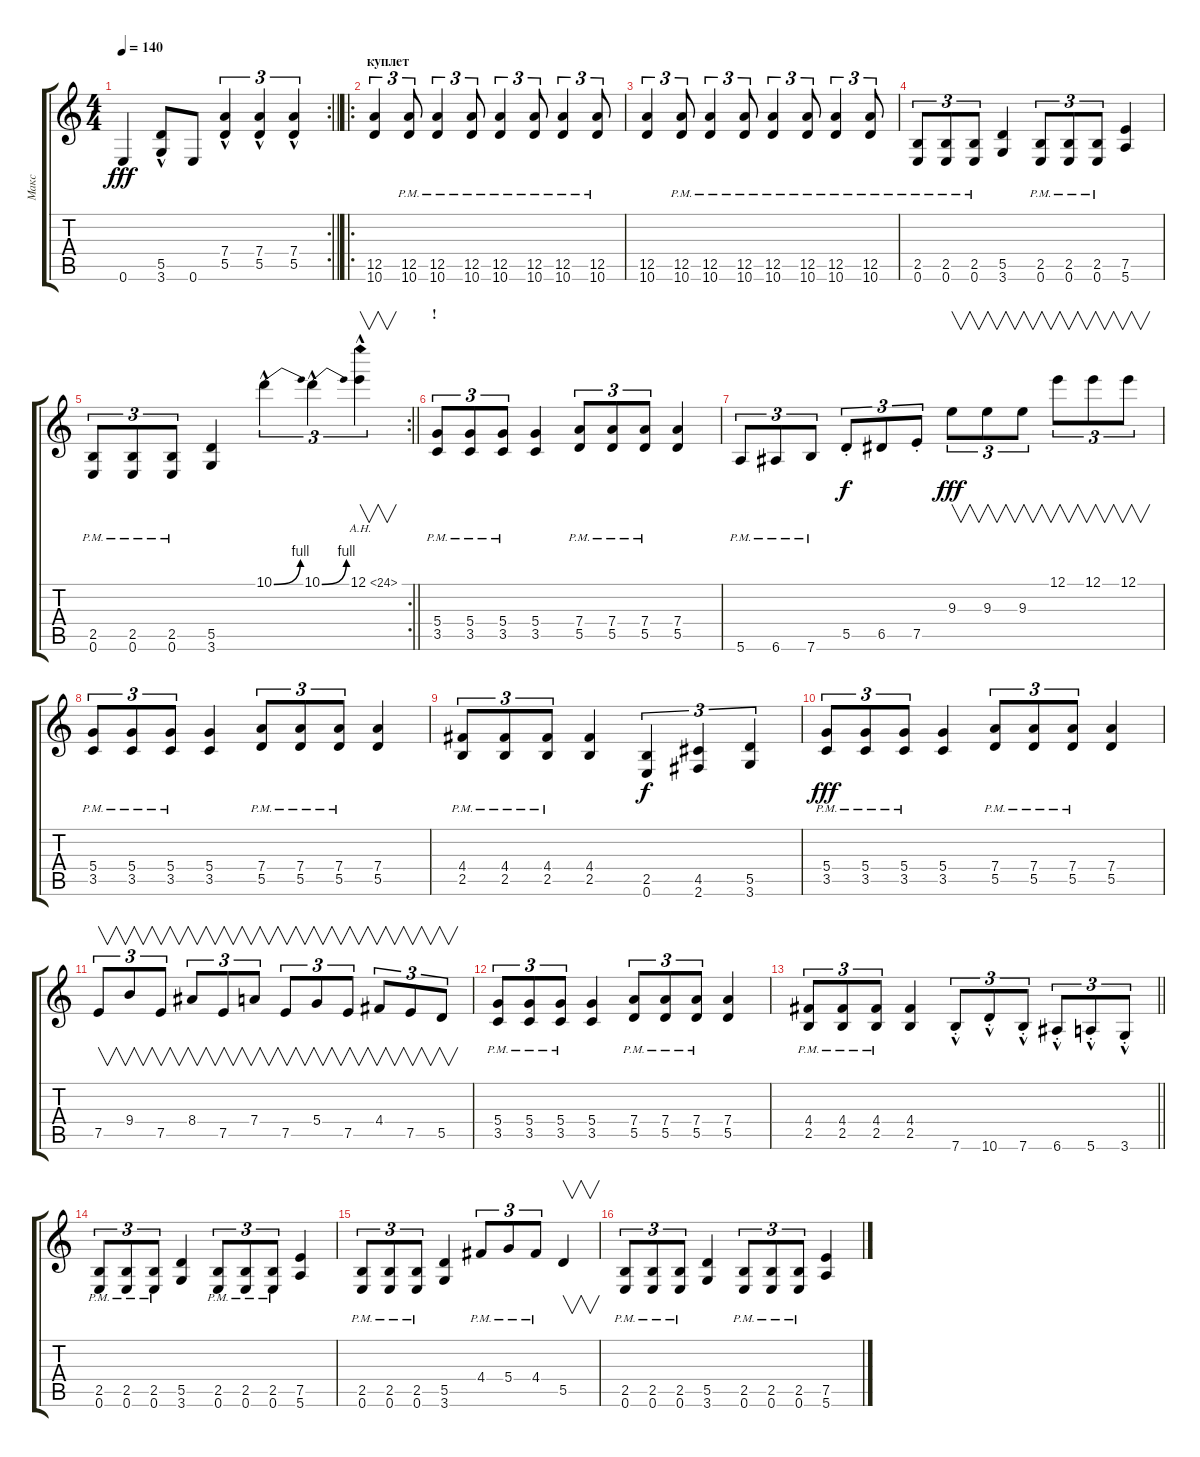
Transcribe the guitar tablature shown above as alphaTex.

\track ("Макс" "Макс") {instrument distortionguitar}
\staff {score tabs}
\tuning (E4 B3 G3 D3 A2 E2) {hide}
\rc 2
\ts (4 4)
\tempo 140
\clef g2
\barLineRight lightlight
\ks c
0.6.4{dy fff} (5.5{hac} 3.6{hac}).8 0.6.8 (7.4{hac} 5.5{hac}).4{tu (3 2)} (7.4{hac} 5.5{hac}).4{tu (3 2)} (7.4{hac} 5.5{hac}).4{tu (3 2)} |
\ro
\section ("" "куплет")
(12.5 10.6).4{tu (3 2)} (12.5{pm} 10.6{pm}).8{tu (3 2)} (12.5{pm} 10.6{pm}).4{tu (3 2)} (12.5{pm} 10.6{pm}).8{tu (3 2)} (12.5{pm} 10.6{pm}).4{tu (3 2)} (12.5{pm} 10.6{pm}).8{tu (3 2)} (12.5{pm} 10.6{pm}).4{tu (3 2)} (12.5{pm} 10.6{pm}).8{tu (3 2)} |
(12.5 10.6).4{tu (3 2)} (12.5{pm} 10.6{pm}).8{tu (3 2)} (12.5{pm} 10.6{pm}).4{tu (3 2)} (12.5{pm} 10.6{pm}).8{tu (3 2)} (12.5{pm} 10.6{pm}).4{tu (3 2)} (12.5{pm} 10.6{pm}).8{tu (3 2)} (12.5{pm} 10.6{pm}).4{tu (3 2)} (12.5{pm} 10.6{pm}).8{tu (3 2)} |
(2.5{pm} 0.6{pm}).8{tu (3 2)} (2.5{pm} 0.6{pm}).8{tu (3 2)} (2.5{pm} 0.6{pm}).8{tu (3 2)} (5.5 3.6).4 (2.5{pm} 0.6{pm}).8{tu (3 2)} (2.5{pm} 0.6{pm}).8{tu (3 2)} (2.5{pm} 0.6{pm}).8{tu (3 2)} (7.5 5.6).4 |
\rc 2
\barLineRight lightlight
(2.5{pm} 0.6{pm}).8{tu (3 2)} (2.5{pm} 0.6{pm}).8{tu (3 2)} (2.5{pm} 0.6{pm}).8{tu (3 2)} (5.5 3.6).4 10.1{be (bend 0 0 60 4) hac}.4{tu (3 2)} 10.1{be (bend 0 0 60 4) hac}.4{tu (3 2)} 12.1{ah 12 hac}.4{v tu (3 2)} |
\section ("" "!")
(5.4{pm} 3.5{pm}).8{tu (3 2)} (5.4{pm} 3.5{pm}).8{tu (3 2)} (5.4{pm} 3.5{pm}).8{tu (3 2)} (5.4 3.5).4 (7.4{pm} 5.5{pm}).8{tu (3 2)} (7.4{pm} 5.5{pm}).8{tu (3 2)} (7.4{pm} 5.5{pm}).8{tu (3 2)} (7.4 5.5).4 |
5.6{pm}.8{tu (3 2)} 6.6{pm}.8{tu (3 2)} 7.6{pm}.8{tu (3 2)} 5.5{st}.8{tu (3 2) dy f} 6.5.8{tu (3 2)} 7.5{st}.8{tu (3 2)} 9.3.8{v tu (3 2) dy fff} 9.3.8{v tu (3 2)} 9.3.8{v tu (3 2)} 12.1.8{v tu (3 2)} 12.1.8{v tu (3 2)} 12.1.8{v tu (3 2)} |
(5.4{pm} 3.5{pm}).8{tu (3 2)} (5.4{pm} 3.5{pm}).8{tu (3 2)} (5.4{pm} 3.5{pm}).8{tu (3 2)} (5.4 3.5).4 (7.4{pm} 5.5{pm}).8{tu (3 2)} (7.4{pm} 5.5{pm}).8{tu (3 2)} (7.4{pm} 5.5{pm}).8{tu (3 2)} (7.4 5.5).4 |
(4.4{pm} 2.5{pm}).8{tu (3 2)} (4.4{pm} 2.5{pm}).8{tu (3 2)} (4.4{pm} 2.5{pm}).8{tu (3 2)} (4.4 2.5).4 (2.5 0.6).4{tu (3 2) dy f} (4.5 2.6).4{tu (3 2)} (5.5 3.6).4{tu (3 2)} |
(5.4{pm} 3.5{pm}).8{tu (3 2) dy fff} (5.4{pm} 3.5{pm}).8{tu (3 2)} (5.4{pm} 3.5{pm}).8{tu (3 2)} (5.4 3.5).4 (7.4{pm} 5.5{pm}).8{tu (3 2)} (7.4{pm} 5.5{pm}).8{tu (3 2)} (7.4{pm} 5.5{pm}).8{tu (3 2)} (7.4 5.5).4 |
7.5.8{v tu (3 2)} 9.4.8{v tu (3 2)} 7.5.8{v tu (3 2)} 8.4.8{v tu (3 2)} 7.5.8{v tu (3 2)} 7.4.8{v tu (3 2)} 7.5.8{v tu (3 2)} 5.4.8{v tu (3 2)} 7.5.8{v tu (3 2)} 4.4.8{v tu (3 2)} 7.5.8{v tu (3 2)} 5.5.8{v tu (3 2)} |
(5.4{pm} 3.5{pm}).8{tu (3 2)} (5.4{pm} 3.5{pm}).8{tu (3 2)} (5.4{pm} 3.5{pm}).8{tu (3 2)} (5.4 3.5).4 (7.4{pm} 5.5{pm}).8{tu (3 2)} (7.4{pm} 5.5{pm}).8{tu (3 2)} (7.4{pm} 5.5{pm}).8{tu (3 2)} (7.4 5.5).4 |
\barLineRight lightlight
(4.4{pm} 2.5{pm}).8{tu (3 2)} (4.4{pm} 2.5{pm}).8{tu (3 2)} (4.4{pm} 2.5{pm}).8{tu (3 2)} (4.4 2.5).4 7.6{hac st}.8{tu (3 2)} 10.6{hac st}.8{tu (3 2)} 7.6{hac st}.8{tu (3 2)} 6.6{hac st}.8{tu (3 2)} 5.6{hac st}.8{tu (3 2)} 3.6{hac st}.8{tu (3 2)} |
(2.5{pm} 0.6{pm}).8{tu (3 2)} (2.5{pm} 0.6{pm}).8{tu (3 2)} (2.5{pm} 0.6{pm}).8{tu (3 2)} (5.5 3.6).4 (2.5{pm} 0.6{pm}).8{tu (3 2)} (2.5{pm} 0.6{pm}).8{tu (3 2)} (2.5{pm} 0.6{pm}).8{tu (3 2)} (7.5 5.6).4 |
(2.5{pm} 0.6{pm}).8{tu (3 2)} (2.5{pm} 0.6{pm}).8{tu (3 2)} (2.5{pm} 0.6{pm}).8{tu (3 2)} (5.5 3.6).4 4.4{pm}.8{tu (3 2)} 5.4{pm}.8{tu (3 2)} 4.4{pm}.8{tu (3 2)} 5.5.4{v} |
(2.5{pm} 0.6{pm}).8{tu (3 2)} (2.5{pm} 0.6{pm}).8{tu (3 2)} (2.5{pm} 0.6{pm}).8{tu (3 2)} (5.5 3.6).4 (2.5{pm} 0.6{pm}).8{tu (3 2)} (2.5{pm} 0.6{pm}).8{tu (3 2)} (2.5{pm} 0.6{pm}).8{tu (3 2)} (7.5 5.6).4
